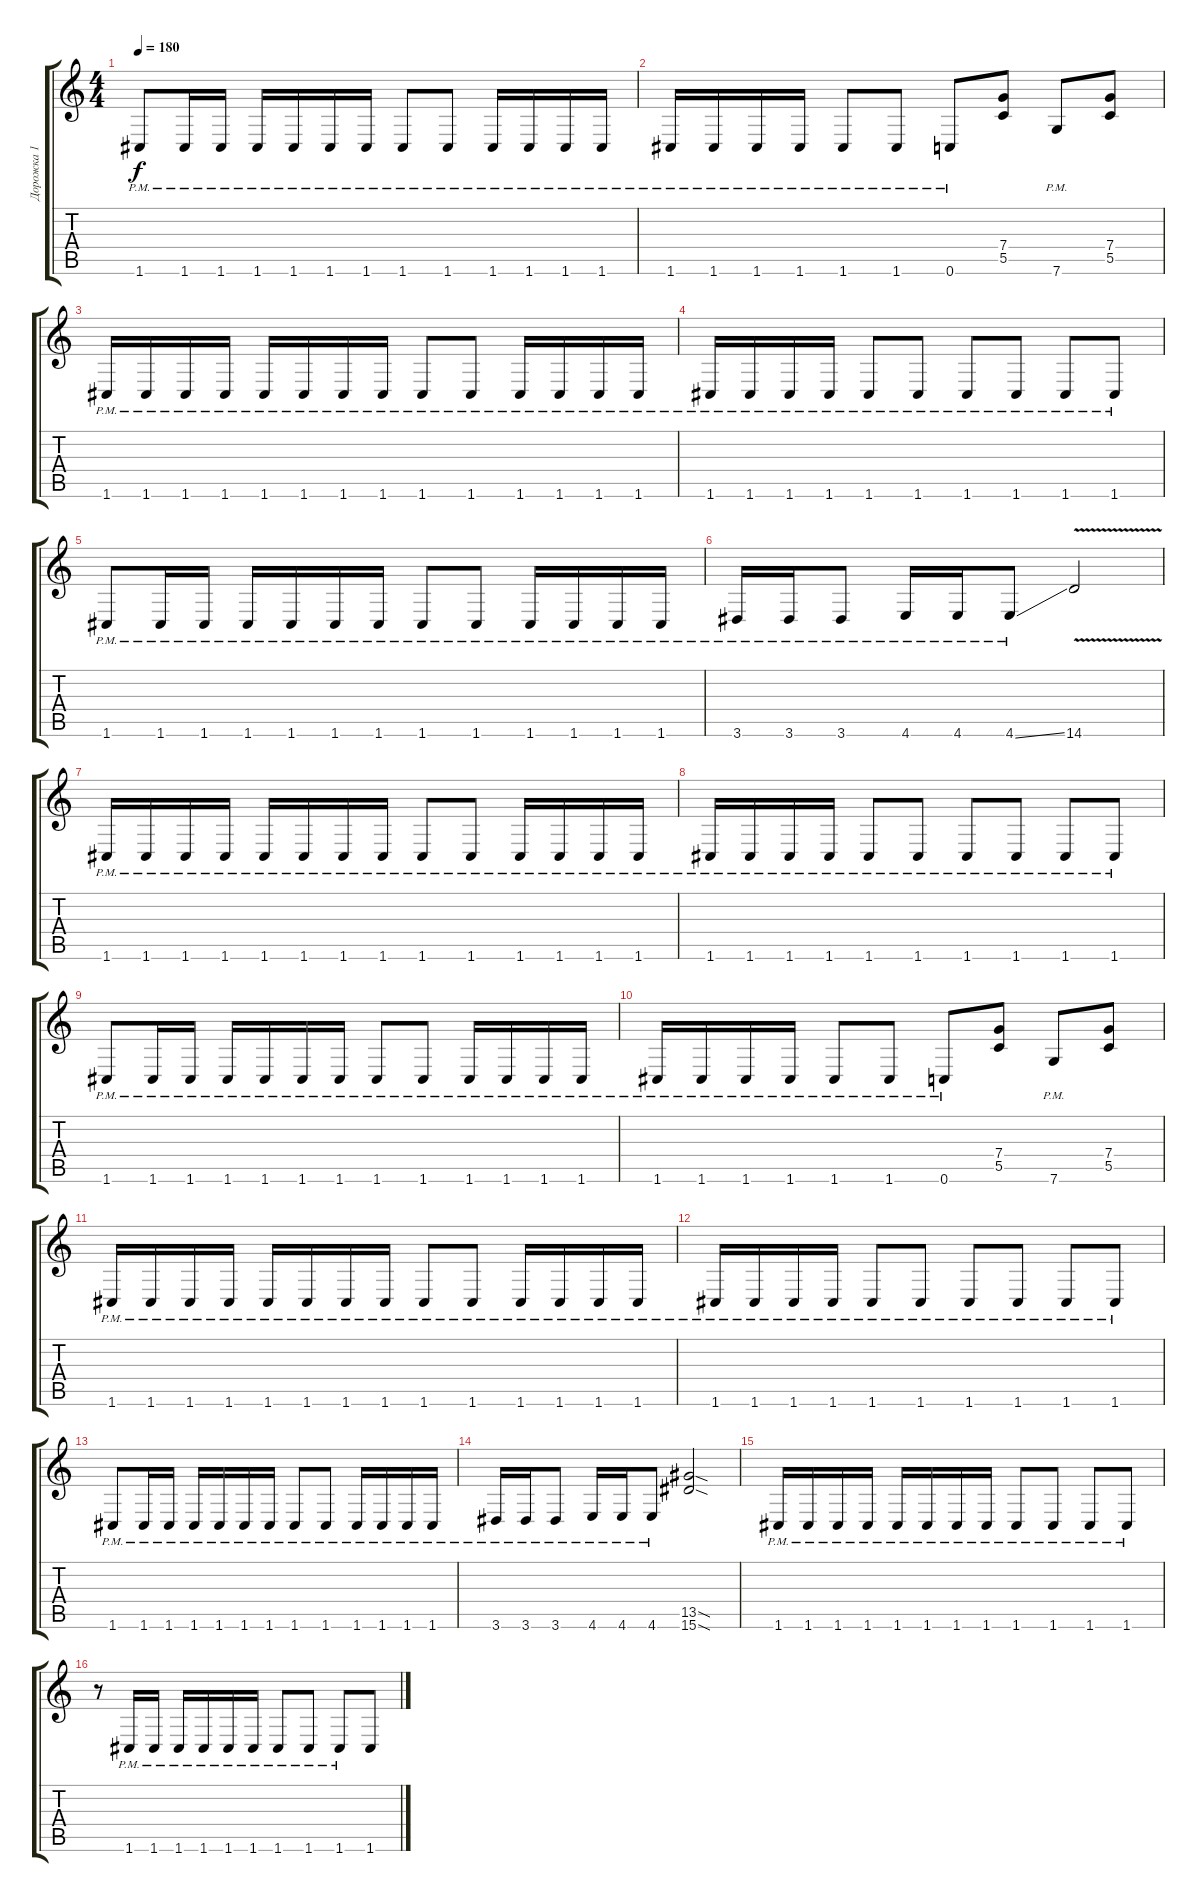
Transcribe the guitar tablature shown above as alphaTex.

\track ("Дорожка 1" "Дорожка 1") {instrument overdrivenguitar}
\staff {score tabs}
\tuning (D4 A3 F3 C3 G2 C2) {hide}
\ts (4 4)
\tempo 180
\clef g2
\ks c
1.6{pm}.8{dy f} 1.6{pm}.16 1.6{pm}.16 1.6{pm}.16 1.6{pm}.16 1.6{pm}.16 1.6{pm}.16 1.6{pm}.8 1.6{pm}.8 1.6{pm}.16 1.6{pm}.16 1.6{pm}.16 1.6{pm}.16 |
1.6{pm}.16 1.6{pm}.16 1.6{pm}.16 1.6{pm}.16 1.6{pm}.8 1.6{pm}.8 0.6{pm}.8 (7.4 5.5).8 7.6{pm}.8 (7.4 5.5).8 |
1.6{pm}.16 1.6{pm}.16 1.6{pm}.16 1.6{pm}.16 1.6{pm}.16 1.6{pm}.16 1.6{pm}.16 1.6{pm}.16 1.6{pm}.8 1.6{pm}.8 1.6{pm}.16 1.6{pm}.16 1.6{pm}.16 1.6{pm}.16 |
1.6{pm}.16 1.6{pm}.16 1.6{pm}.16 1.6{pm}.16 1.6{pm}.8 1.6{pm}.8 1.6{pm}.8 1.6{pm}.8 1.6{pm}.8 1.6{pm}.8 |
1.6{pm}.8 1.6{pm}.16 1.6{pm}.16 1.6{pm}.16 1.6{pm}.16 1.6{pm}.16 1.6{pm}.16 1.6{pm}.8 1.6{pm}.8 1.6{pm}.16 1.6{pm}.16 1.6{pm}.16 1.6{pm}.16 |
3.6{pm}.16 3.6{pm}.16 3.6{pm}.8 4.6{pm}.16 4.6{pm}.16 4.6{ss pm}.8 14.6{v}.2 |
1.6{pm}.16 1.6{pm}.16 1.6{pm}.16 1.6{pm}.16 1.6{pm}.16 1.6{pm}.16 1.6{pm}.16 1.6{pm}.16 1.6{pm}.8 1.6{pm}.8 1.6{pm}.16 1.6{pm}.16 1.6{pm}.16 1.6{pm}.16 |
1.6{pm}.16 1.6{pm}.16 1.6{pm}.16 1.6{pm}.16 1.6{pm}.8 1.6{pm}.8 1.6{pm}.8 1.6{pm}.8 1.6{pm}.8 1.6{pm}.8 |
1.6{pm}.8 1.6{pm}.16 1.6{pm}.16 1.6{pm}.16 1.6{pm}.16 1.6{pm}.16 1.6{pm}.16 1.6{pm}.8 1.6{pm}.8 1.6{pm}.16 1.6{pm}.16 1.6{pm}.16 1.6{pm}.16 |
1.6{pm}.16 1.6{pm}.16 1.6{pm}.16 1.6{pm}.16 1.6{pm}.8 1.6{pm}.8 0.6{pm}.8 (7.4 5.5).8 7.6{pm}.8 (7.4 5.5).8 |
1.6{pm}.16 1.6{pm}.16 1.6{pm}.16 1.6{pm}.16 1.6{pm}.16 1.6{pm}.16 1.6{pm}.16 1.6{pm}.16 1.6{pm}.8 1.6{pm}.8 1.6{pm}.16 1.6{pm}.16 1.6{pm}.16 1.6{pm}.16 |
1.6{pm}.16 1.6{pm}.16 1.6{pm}.16 1.6{pm}.16 1.6{pm}.8 1.6{pm}.8 1.6{pm}.8 1.6{pm}.8 1.6{pm}.8 1.6{pm}.8 |
1.6{pm}.8 1.6{pm}.16 1.6{pm}.16 1.6{pm}.16 1.6{pm}.16 1.6{pm}.16 1.6{pm}.16 1.6{pm}.8 1.6{pm}.8 1.6{pm}.16 1.6{pm}.16 1.6{pm}.16 1.6{pm}.16 |
3.6{pm}.16 3.6{pm}.16 3.6{pm}.8 4.6{pm}.16 4.6{pm}.16 4.6{pm}.8 (13.5{sod} 15.6{sod}).2 |
1.6{pm}.16 1.6{pm}.16 1.6{pm}.16 1.6{pm}.16 1.6{pm}.16 1.6{pm}.16 1.6{pm}.16 1.6{pm}.16 1.6{pm}.8 1.6{pm}.8 1.6{pm}.8 1.6{pm}.8 |
r.8 1.6{pm}.16 1.6{pm}.16 1.6{pm}.16 1.6{pm}.16 1.6{pm}.16 1.6{pm}.16 1.6{pm}.8 1.6{pm}.8 1.6{pm}.8 1.6.8
